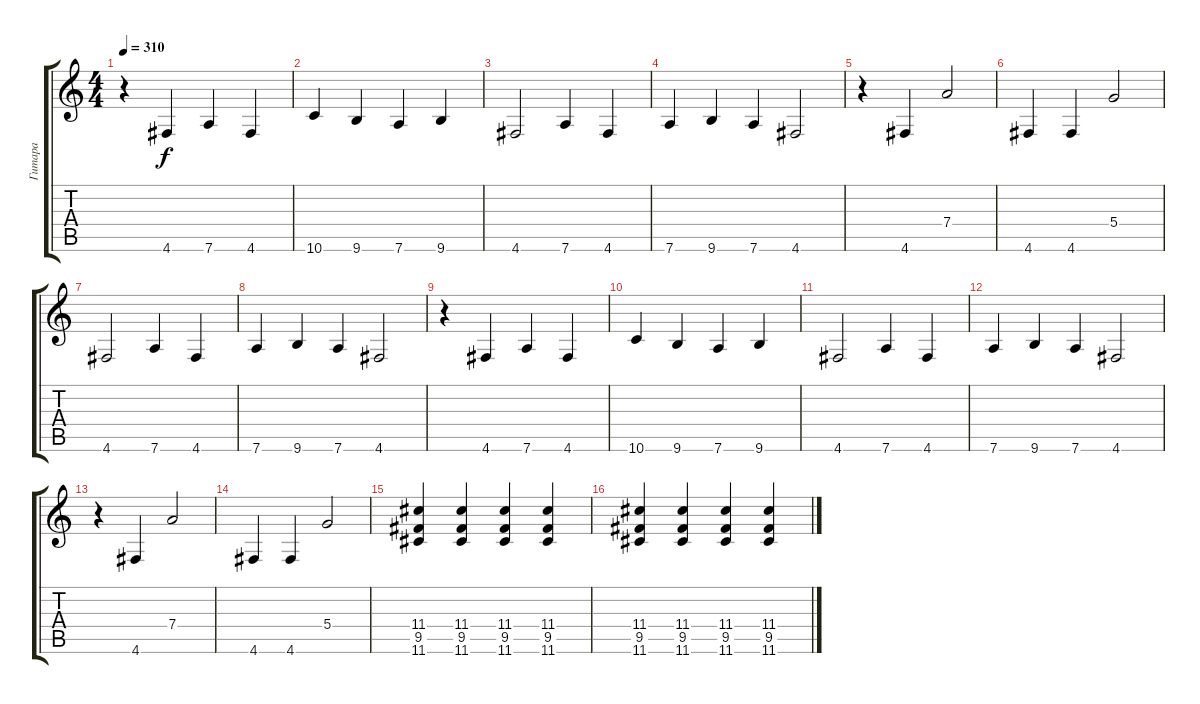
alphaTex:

\track ("Гитара" "Гитара") {instrument overdrivenguitar}
\staff {score tabs}
\tuning (E4 B3 G3 D3 A2 D2) {hide}
\ts (4 4)
\tempo 310
\clef g2
\ks c
r.4{dy f} 4.6.4 7.6.4 4.6.4 |
10.6.4 9.6.4 7.6.4 9.6.4 |
4.6.2 7.6.4 4.6.4 |
7.6.4 9.6.4 7.6.4 4.6.2 |
r.4 4.6.4 7.4.2 |
4.6.4 4.6.4 5.4.2 |
4.6.2 7.6.4 4.6.4 |
7.6.4 9.6.4 7.6.4 4.6.2 |
r.4 4.6.4 7.6.4 4.6.4 |
10.6.4 9.6.4 7.6.4 9.6.4 |
4.6.2 7.6.4 4.6.4 |
7.6.4 9.6.4 7.6.4 4.6.2 |
r.4 4.6.4 7.4.2 |
4.6.4 4.6.4 5.4.2 |
(11.4 9.5 11.6).4 (11.4 9.5 11.6).4 (11.4 9.5 11.6).4 (11.4 9.5 11.6).4 |
(11.4 9.5 11.6).4 (11.4 9.5 11.6).4 (11.4 9.5 11.6).4 (11.4 9.5 11.6).4
